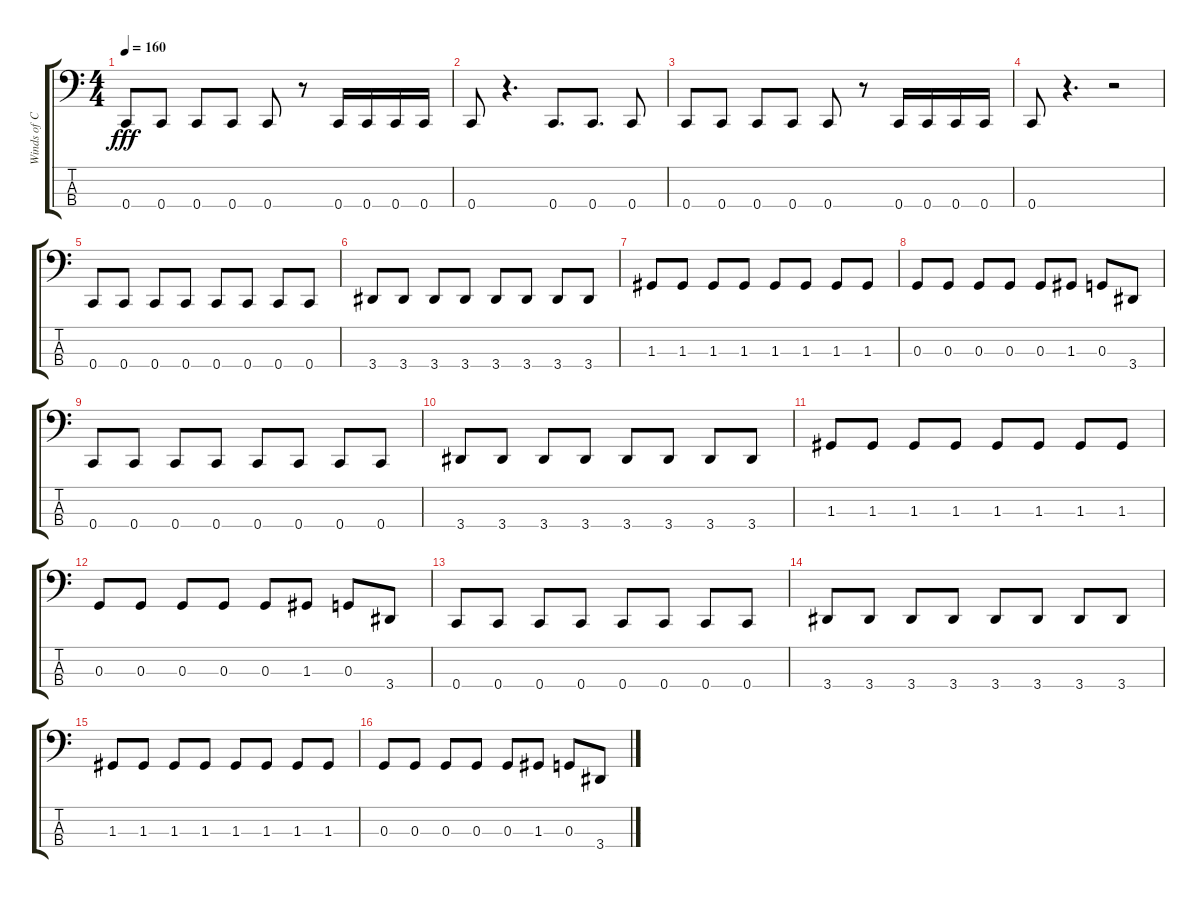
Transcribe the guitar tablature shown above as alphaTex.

\track ("Winds of Connor" "Winds of C") {instrument electricbassfinger}
\staff {score tabs}
\tuning (F2 C2 G1 C1) {hide}
\ts (4 4)
\tempo 160
\clef f4
\ks c
0.4.8{dy fff} 0.4.8 0.4.8 0.4.8 0.4.8 r.8 0.4.16 0.4.16 0.4.16 0.4.16 |
0.4.8 r.4{d} 0.4.8{d} 0.4.8{d} 0.4.8 |
0.4.8 0.4.8 0.4.8 0.4.8 0.4.8 r.8 0.4.16 0.4.16 0.4.16 0.4.16 |
0.4.8 r.4{d} r.2 |
0.4.8 0.4.8 0.4.8 0.4.8 0.4.8 0.4.8 0.4.8 0.4.8 |
3.4.8 3.4.8 3.4.8 3.4.8 3.4.8 3.4.8 3.4.8 3.4.8 |
1.3.8 1.3.8 1.3.8 1.3.8 1.3.8 1.3.8 1.3.8 1.3.8 |
0.3.8 0.3.8 0.3.8 0.3.8 0.3.8 1.3.8 0.3.8 3.4.8 |
0.4.8 0.4.8 0.4.8 0.4.8 0.4.8 0.4.8 0.4.8 0.4.8 |
3.4.8 3.4.8 3.4.8 3.4.8 3.4.8 3.4.8 3.4.8 3.4.8 |
1.3.8 1.3.8 1.3.8 1.3.8 1.3.8 1.3.8 1.3.8 1.3.8 |
0.3.8 0.3.8 0.3.8 0.3.8 0.3.8 1.3.8 0.3.8 3.4.8 |
0.4.8 0.4.8 0.4.8 0.4.8 0.4.8 0.4.8 0.4.8 0.4.8 |
3.4.8 3.4.8 3.4.8 3.4.8 3.4.8 3.4.8 3.4.8 3.4.8 |
1.3.8 1.3.8 1.3.8 1.3.8 1.3.8 1.3.8 1.3.8 1.3.8 |
0.3.8 0.3.8 0.3.8 0.3.8 0.3.8 1.3.8 0.3.8 3.4.8
